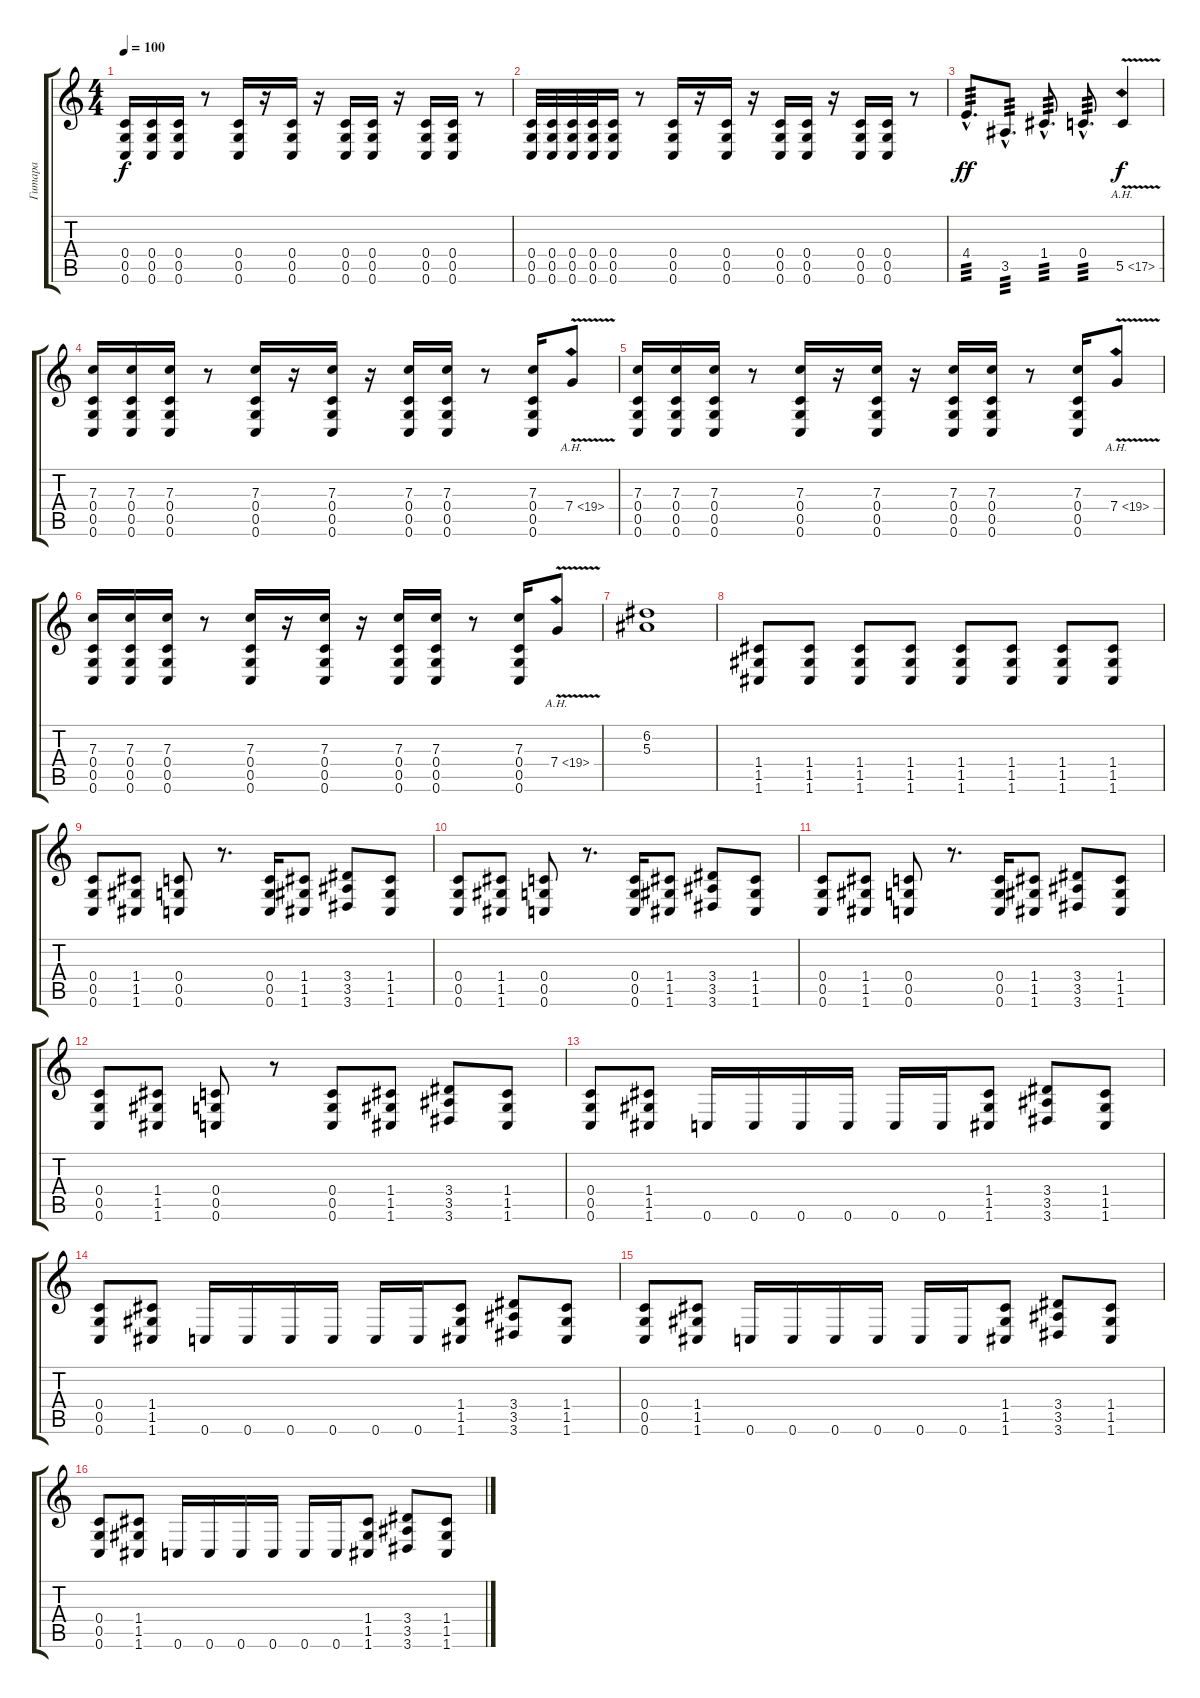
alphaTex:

\track ("Гитара" "Гитара") {instrument distortionguitar}
\staff {score tabs}
\tuning (D4 A3 F3 C3 G2 C2) {hide}
\ts (4 4)
\tempo 100
\clef g2
\ks c
(0.4 0.5 0.6).16{dy f} (0.4 0.5 0.6).16 (0.4 0.5 0.6).16 r.8 (0.4 0.5 0.6).16 r.16 (0.4 0.5 0.6).16 r.16 (0.4 0.5 0.6).16 (0.4 0.5 0.6).16 r.16 (0.4 0.5 0.6).16 (0.4 0.5 0.6).16 r.8 |
(0.4 0.5 0.6).32 (0.4 0.5 0.6).32 (0.4 0.5 0.6).32 (0.4 0.5 0.6).32 (0.4 0.5 0.6).16 r.8 (0.4 0.5 0.6).16 r.16 (0.4 0.5 0.6).16 r.16 (0.4 0.5 0.6).16 (0.4 0.5 0.6).16 r.16 (0.4 0.5 0.6).16 (0.4 0.5 0.6).16 r.8 |
4.4{hac}.8{d tp 3 dy ff} 3.5{hac}.8{d tp 3} 1.4{hac}.8{d tp 3} 0.4{hac}.8{d tp 3} 5.5{ah 12 v}.4{dy f instrument guitarharmonics} |
(7.3 0.4 0.5 0.6).16{instrument distortionguitar} (7.3 0.4 0.5 0.6).16 (7.3 0.4 0.5 0.6).16 r.8 (7.3 0.4 0.5 0.6).16 r.16 (7.3 0.4 0.5 0.6).16 r.16 (7.3 0.4 0.5 0.6).16 (7.3 0.4 0.5 0.6).16 r.8 (7.3 0.4 0.5 0.6).16 7.4{ah 12 v}.8{instrument guitarharmonics} |
(7.3 0.4 0.5 0.6).16{instrument distortionguitar} (7.3 0.4 0.5 0.6).16 (7.3 0.4 0.5 0.6).16 r.8 (7.3 0.4 0.5 0.6).16 r.16 (7.3 0.4 0.5 0.6).16 r.16 (7.3 0.4 0.5 0.6).16 (7.3 0.4 0.5 0.6).16 r.8 (7.3 0.4 0.5 0.6).16 7.4{ah 12 v}.8{instrument guitarharmonics} |
(7.3 0.4 0.5 0.6).16{instrument distortionguitar} (7.3 0.4 0.5 0.6).16 (7.3 0.4 0.5 0.6).16 r.8 (7.3 0.4 0.5 0.6).16 r.16 (7.3 0.4 0.5 0.6).16 r.16 (7.3 0.4 0.5 0.6).16 (7.3 0.4 0.5 0.6).16 r.8 (7.3 0.4 0.5 0.6).16 7.4{ah 12 v}.8{instrument guitarharmonics} |
(6.2 5.3).1{instrument distortionguitar} |
(1.4 1.5 1.6).8 (1.4 1.5 1.6).8 (1.4 1.5 1.6).8 (1.4 1.5 1.6).8 (1.4 1.5 1.6).8 (1.4 1.5 1.6).8 (1.4 1.5 1.6).8 (1.4 1.5 1.6).8 |
(0.4 0.5 0.6).8 (1.4 1.5 1.6).8 (0.4 0.5 0.6).8 r.8{d} (0.4 0.5 0.6).16 (1.4 1.5 1.6).8 (3.4 3.5 3.6).8 (1.4 1.5 1.6).8 |
(0.4 0.5 0.6).8 (1.4 1.5 1.6).8 (0.4 0.5 0.6).8 r.8{d} (0.4 0.5 0.6).16 (1.4 1.5 1.6).8 (3.4 3.5 3.6).8 (1.4 1.5 1.6).8 |
(0.4 0.5 0.6).8 (1.4 1.5 1.6).8 (0.4 0.5 0.6).8 r.8{d} (0.4 0.5 0.6).16 (1.4 1.5 1.6).8 (3.4 3.5 3.6).8 (1.4 1.5 1.6).8 |
(0.4 0.5 0.6).8 (1.4 1.5 1.6).8 (0.4 0.5 0.6).8 r.8 (0.4 0.5 0.6).8 (1.4 1.5 1.6).8 (3.4 3.5 3.6).8 (1.4 1.5 1.6).8 |
(0.4 0.5 0.6).8 (1.4 1.5 1.6).8 0.6.16 0.6.16 0.6.16 0.6.16 0.6.16 0.6.16 (1.4 1.5 1.6).8 (3.4 3.5 3.6).8 (1.4 1.5 1.6).8 |
(0.4 0.5 0.6).8 (1.4 1.5 1.6).8 0.6.16 0.6.16 0.6.16 0.6.16 0.6.16 0.6.16 (1.4 1.5 1.6).8 (3.4 3.5 3.6).8 (1.4 1.5 1.6).8 |
(0.4 0.5 0.6).8 (1.4 1.5 1.6).8 0.6.16 0.6.16 0.6.16 0.6.16 0.6.16 0.6.16 (1.4 1.5 1.6).8 (3.4 3.5 3.6).8 (1.4 1.5 1.6).8 |
(0.4 0.5 0.6).8 (1.4 1.5 1.6).8 0.6.16 0.6.16 0.6.16 0.6.16 0.6.16 0.6.16 (1.4 1.5 1.6).8 (3.4 3.5 3.6).8 (1.4 1.5 1.6).8
